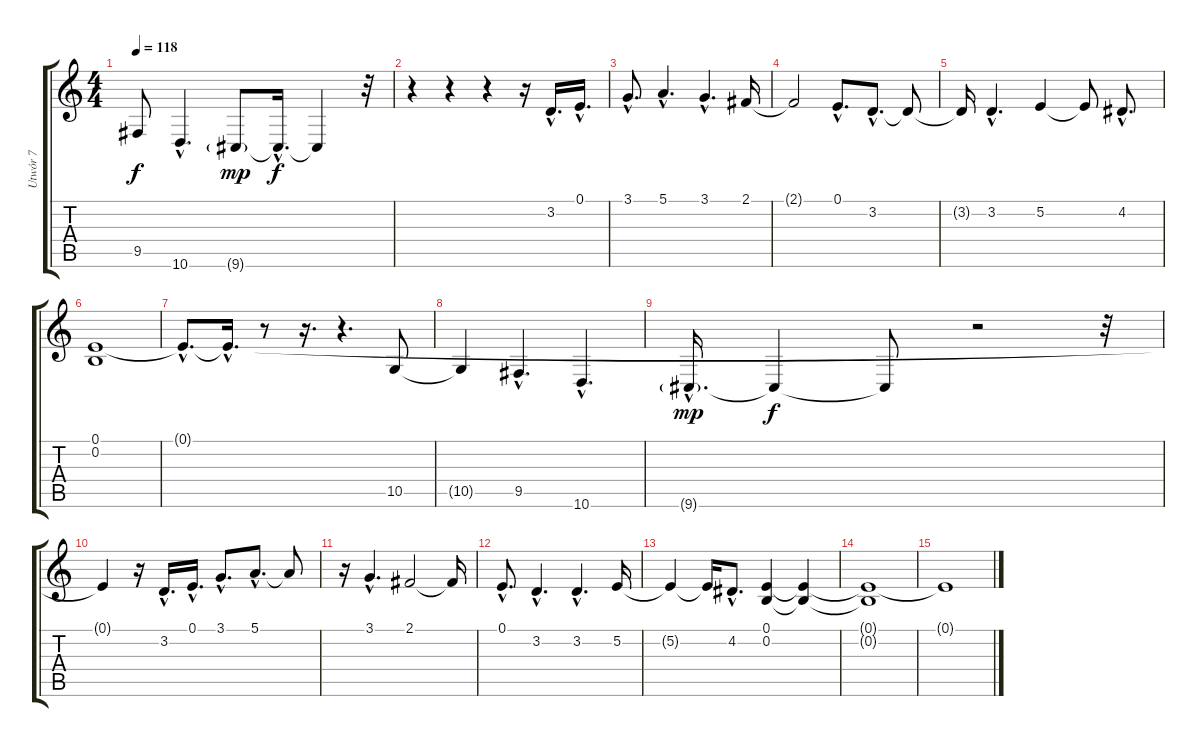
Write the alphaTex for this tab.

\track ("Utwór 7" "Utwór 7") {instrument synthbrass1}
\staff {score tabs}
\tuning (E4 B3 G3 D3 A2 E2) {hide}
\ts (4 4)
\tempo 118
\clef g2
\ks c
9.5{t}.8{dy f} 10.6{hac}.4{d} 9.6{g}.8{dy mp} 9.6{hac t}.16{d dy f} 9.6{t}.4 r.32 |
r.4{volume 8} r.4 r.4 r.16 3.2{hac}.16{d} 0.1{hac}.16{d} |
3.1{hac}.8{d} 5.1{hac}.4{d} 3.1{hac}.4{d} 2.1.16 |
2.1{t}.2 0.1{hac}.8{d} 3.2{hac}.8{d} 3.2{t}.8 |
3.2{t}.16 3.2{hac}.4{d} 5.2.4 5.2{t}.8 4.2{hac}.8{d} |
(0.1 0.2).1{volume 8} |
0.1{hac t}.8{d} 0.1{hac t}.16{d} r.8 r.16{d} r.4{d volume 10} 10.5.8 |
10.5{t}.4 9.5{hac}.4{d} 10.6{hac}.4{d} |
9.6{g hac}.16{d dy mp} 9.6{t}.4{dy f} 9.6{t}.8 r.2 r.32{volume 8} |
0.1{t}.4 r.16 3.2{hac}.16{d} 0.1{hac}.16{d} 3.1{hac}.8{d} 5.1{hac}.8{d} 5.1{t}.8 |
r.16 3.1{hac}.4{d} 2.1.2 2.1{t}.16 |
0.1{hac}.8{d} 3.2{hac}.4{d} 3.2{hac}.4{d} 5.2.16 |
5.2{t}.4 5.2{t}.16 4.2{hac}.8{d} (0.1 0.2).4 (0.1{t} 0.2{t}).4 |
(0.1{t} 0.2{t}).1{volume 4} |
0.1{t}.1
